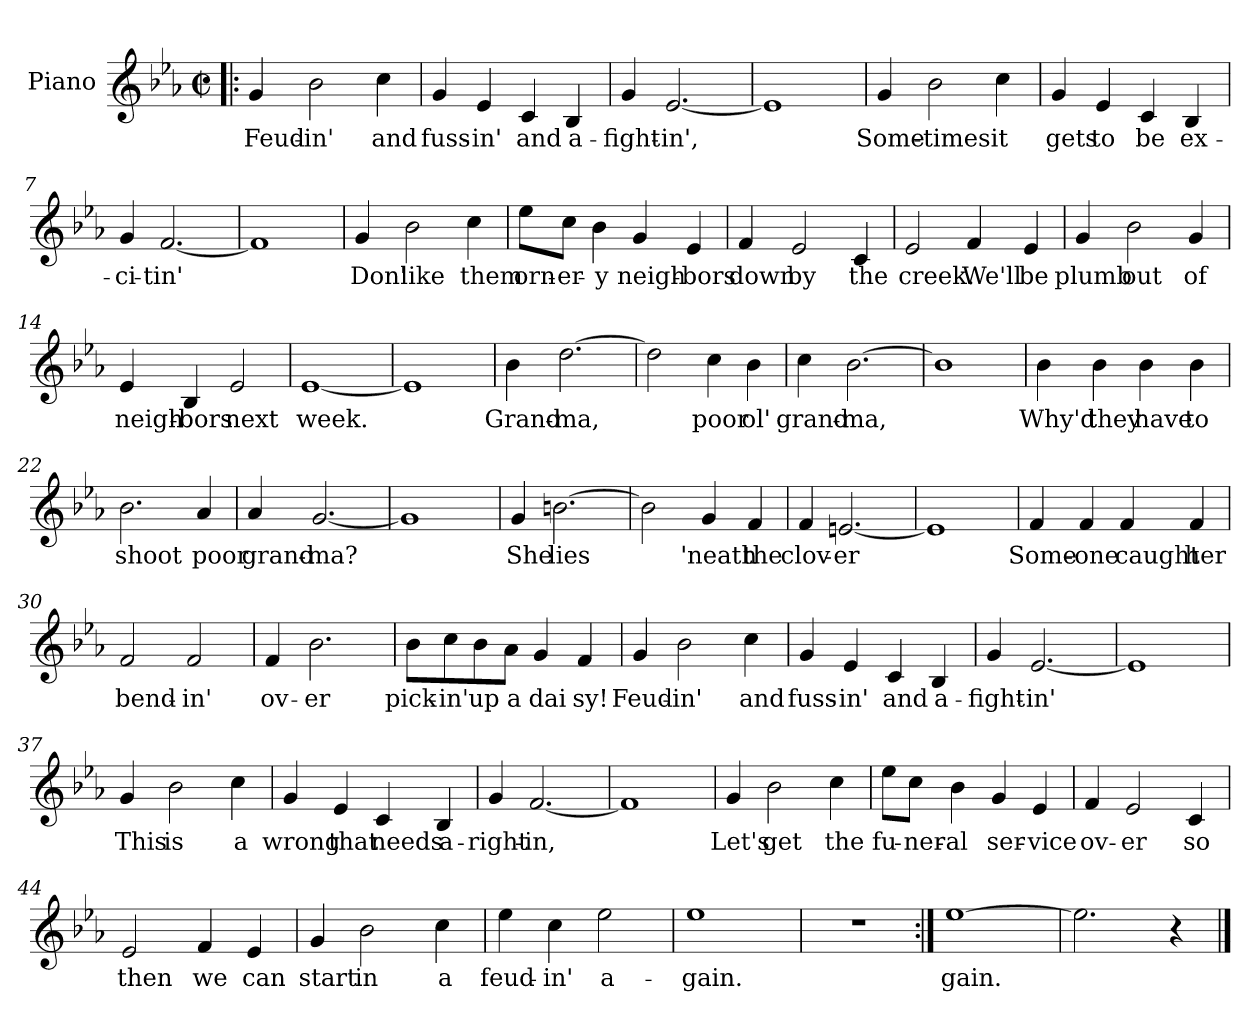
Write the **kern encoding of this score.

**kern	**text
*part1	*part1
*staff1	*staff1
*I"Piano	*
*I'Pno.	*
*clefG2	*
*k[b-e-a-]	*
*E-:	*
*M2/2	*
*met(c|)	*
=1!|:	=1!|:
4g/	Feud-
2b-\	-in'
4cc\	and
=2	=2
4g/	fuss-
4e-/	-in'
4c/	and
4B-/	a-
=3	=3
4g/	-fight-
[2.e-/	-in',
=4	=4
1e-]	.
=5	=5
4g/	Some-
2b-\	-times
4cc\	it
!!LO:LB:g=z
=6	=6
4g/	gets
4e-/	to
4c/	be
4B-/	ex-
=7	=7
4g/	-ci-
[2.f/	-tin'
=8	=8
1f]	.
=9	=9
4g/	Don'
2b-\	like
4cc\	them
=10	=10
8ee-\L	orn-
8cc\J	-er-
4b-\	-y
4g/	neigh-
4e-/	-bors
=11	=11
4f/	down
2e-/	by
4c/	the
!!LO:LB:g=z
=12	=12
2e-/	creek.
4f/	We'll
4e-/	be
=13	=13
4g/	plumb
2b-\	out
4g/	of
=14	=14
4e-/	neigh-
4B-/	-bors
2e-/	next
=15	=15
[1e-	week.
=16	=16
1e-]	.
!!LO:LB:g=z
=17	=17
4b-\	Grand-
[2.dd\	-ma,
=18	=18
2dd\]	.
4cc\	poor
4b-\	ol'
=19	=19
4cc\	grand-
[2.b-\	-ma,
=20	=20
1b-]	.
=21	=21
4b-\	Why'd
4b-\	they
4b-\	have
4b-\	to
=22	=22
2.b-\	shoot
4a-/	poor
!!LO:LB:g=z
=23	=23
4a-/	grand-
[2.g/	-ma?
=24	=24
1g]	.
=25	=25
4g/	She
[2.bn\	lies
=26	=26
2b\]	.
4g/	'neath
4f/	the
=27	=27
4f/	clov-
[2.en/	-er
=28	=28
1e]	.
!!LO:LB:g=z
=29	=29
4f/	Some-
4f/	-one
4f/	caught
4f/	her
=30	=30
2f/	bend-
2f/	-in'
=31	=31
4f/	ov-
2.b-\	-er
=32	=32
8b-\L	pick-
8cc\	-in'
8b-\	up
8a-\J	a
4g/	dai
4f/	sy!
=33	=33
4g/	Feud-
2b-\	-in'
4cc\	and
!!LO:LB:g=z
=34	=34
4g/	fuss-
4e-/	-in'
4c/	and
4B-/	a-
=35	=35
4g/	-fight-
[2.e-/	-in'
=36	=36
1e-]	.
=37	=37
4g/	This
2b-\	is
4cc\	a
=38	=38
4g/	wrong
4e-/	that
4c/	needs
4B-/	a-
!!LO:LB:g=z
=39	=39
4g/	-right-
[2.f/	-in,
=40	=40
1f]	.
=41	=41
4g/	Let's
2b-\	get
4cc\	the
=42	=42
8ee-\L	fu-
8cc\J	-ner-
4b-\	-al
4g/	ser-
4e-/	-vice
=43	=43
4f/	ov-
2e-/	-er
4c/	so
=44	=44
2e-/	then
4f/	we
4e-/	can
!!LO:LB:g=z
=45	=45
4g/	start
2b-\	in
4cc\	a
=46	=46
4ee-\	feud-
4cc\	-in'
2ee-\	a-
=47	=47
1ee-	-gain.
=48	=48
1r	.
=49:|!	=49:|!
[1ee-	gain.
=50	=50
2.ee-\]	.
4r	.
==	==
*-	*-
